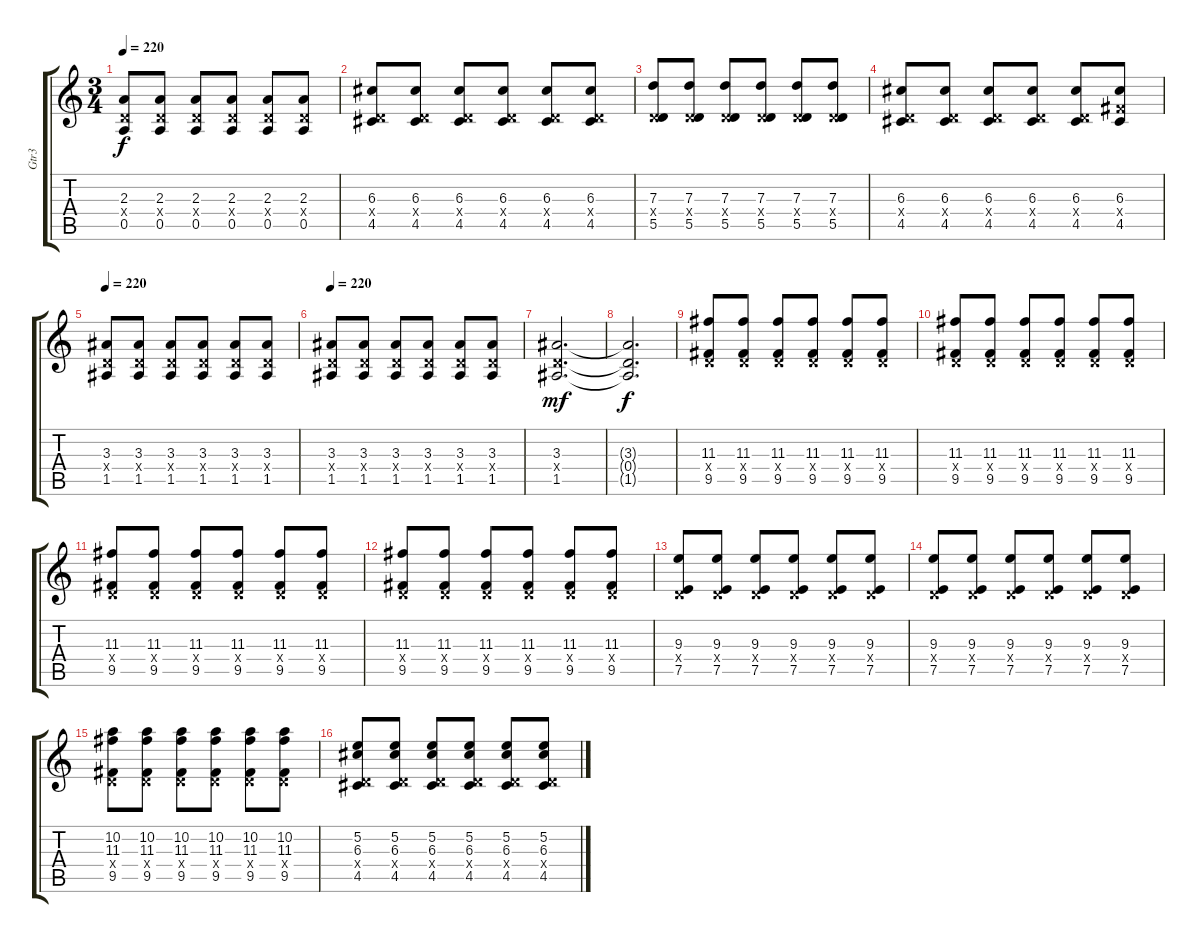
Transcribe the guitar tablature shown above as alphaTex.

\track ("Gtr3" "Gtr3") {instrument electricguitarclean}
\staff {score tabs}
\tuning (E4 B3 G3 D3 A2 D2) {hide}
\ts (3 4)
\tempo 220
\clef g2
\ks c
(2.3 0.4{x} 0.5).8{dy f} (2.3 0.4{x} 0.5).8 (2.3 0.4{x} 0.5).8 (2.3 0.4{x} 0.5).8 (2.3 0.4{x} 0.5).8 (2.3 0.4{x} 0.5).8 |
(6.3 0.4{x} 4.5).8 (6.3 0.4{x} 4.5).8 (6.3 0.4{x} 4.5).8 (6.3 0.4{x} 4.5).8 (6.3 0.4{x} 4.5).8 (6.3 0.4{x} 4.5).8 |
(7.3 0.4{x} 5.5).8 (7.3 0.4{x} 5.5).8 (7.3 0.4{x} 5.5).8 (7.3 0.4{x} 5.5).8 (7.3 0.4{x} 5.5).8 (7.3 0.4{x} 5.5).8 |
(6.3 0.4{x} 4.5).8 (6.3 0.4{x} 4.5).8 (6.3 0.4{x} 4.5).8 (6.3 0.4{x} 4.5).8 (6.3 0.4{x} 4.5).8 (6.3 4.4{x} 4.5).8 |
\tempo 220
(3.3 0.4{x} 1.5).8 (3.3 0.4{x} 1.5).8 (3.3 0.4{x} 1.5).8 (3.3 0.4{x} 1.5).8 (3.3 0.4{x} 1.5).8 (3.3 0.4{x} 1.5).8 |
\tempo 220
(3.3 0.4{x} 1.5).8 (3.3 0.4{x} 1.5).8 (3.3 0.4{x} 1.5).8 (3.3 0.4{x} 1.5).8 (3.3 0.4{x} 1.5).8 (3.3 0.4{x} 1.5).8 |
(3.3 0.4{x} 1.5).2{d dy mf} |
(3.3{t} 0.4{t} 1.5{t}).2{d dy f} |
(11.3 0.4{x} 9.5).8 (11.3 0.4{x} 9.5).8 (11.3 0.4{x} 9.5).8 (11.3 0.4{x} 9.5).8 (11.3 0.4{x} 9.5).8 (11.3 0.4{x} 9.5).8 |
(11.3 0.4{x} 9.5).8 (11.3 0.4{x} 9.5).8 (11.3 0.4{x} 9.5).8 (11.3 0.4{x} 9.5).8 (11.3 0.4{x} 9.5).8 (11.3 0.4{x} 9.5).8 |
(11.3 0.4{x} 9.5).8 (11.3 0.4{x} 9.5).8 (11.3 0.4{x} 9.5).8 (11.3 0.4{x} 9.5).8 (11.3 0.4{x} 9.5).8 (11.3 0.4{x} 9.5).8 |
(11.3 0.4{x} 9.5).8 (11.3 0.4{x} 9.5).8 (11.3 0.4{x} 9.5).8 (11.3 0.4{x} 9.5).8 (11.3 0.4{x} 9.5).8 (11.3 0.4{x} 9.5).8 |
(9.3 0.4{x} 7.5).8 (9.3 0.4{x} 7.5).8 (9.3 0.4{x} 7.5).8 (9.3 0.4{x} 7.5).8 (9.3 0.4{x} 7.5).8 (9.3 0.4{x} 7.5).8 |
(9.3 0.4{x} 7.5).8 (9.3 0.4{x} 7.5).8 (9.3 0.4{x} 7.5).8 (9.3 0.4{x} 7.5).8 (9.3 0.4{x} 7.5).8 (9.3 0.4{x} 7.5).8 |
(10.2 11.3 0.4{x} 9.5).8 (10.2 11.3 0.4{x} 9.5).8 (10.2 11.3 0.4{x} 9.5).8 (10.2 11.3 0.4{x} 9.5).8 (10.2 11.3 0.4{x} 9.5).8 (10.2 11.3 0.4{x} 9.5).8 |
(5.2 6.3 0.4{x} 4.5).8 (5.2 6.3 0.4{x} 4.5).8 (5.2 6.3 0.4{x} 4.5).8 (5.2 6.3 0.4{x} 4.5).8 (5.2 6.3 0.4{x} 4.5).8 (5.2 6.3 0.4{x} 4.5).8
